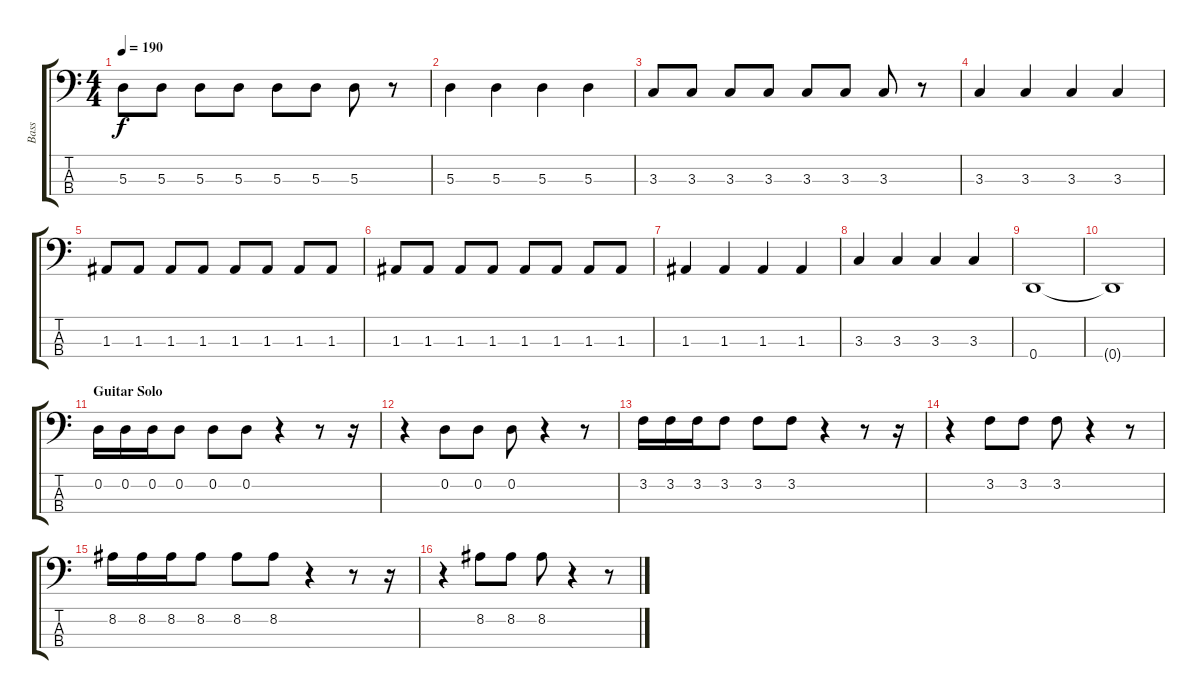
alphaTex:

\track ("Bass" "Bass") {instrument electricbasspick}
\staff {score tabs}
\tuning (G2 D2 A1 D1) {hide}
\ts (4 4)
\tempo 190
\clef f4
\ks c
5.3.8{dy f} 5.3.8 5.3.8 5.3.8 5.3.8 5.3.8 5.3.8 r.8 |
5.3.4 5.3.4 5.3.4 5.3.4 |
3.3.8 3.3.8 3.3.8 3.3.8 3.3.8 3.3.8 3.3.8 r.8 |
3.3.4 3.3.4 3.3.4 3.3.4 |
1.3.8 1.3.8 1.3.8 1.3.8 1.3.8 1.3.8 1.3.8 1.3.8 |
1.3.8 1.3.8 1.3.8 1.3.8 1.3.8 1.3.8 1.3.8 1.3.8 |
1.3.4 1.3.4 1.3.4 1.3.4 |
3.3.4 3.3.4 3.3.4 3.3.4 |
0.4.1 |
0.4{t}.1 |
\section ("" "Guitar Solo")
0.2.16 0.2.16 0.2.16 0.2.8 0.2.8 0.2.8 r.4 r.8 r.16 |
r.4 0.2.8 0.2.8 0.2.8 r.4 r.8 |
3.2.16 3.2.16 3.2.16 3.2.8 3.2.8 3.2.8 r.4 r.8 r.16 |
r.4 3.2.8 3.2.8 3.2.8 r.4 r.8 |
8.2.16 8.2.16 8.2.16 8.2.8 8.2.8 8.2.8 r.4 r.8 r.16 |
r.4 8.2.8 8.2.8 8.2.8 r.4 r.8
